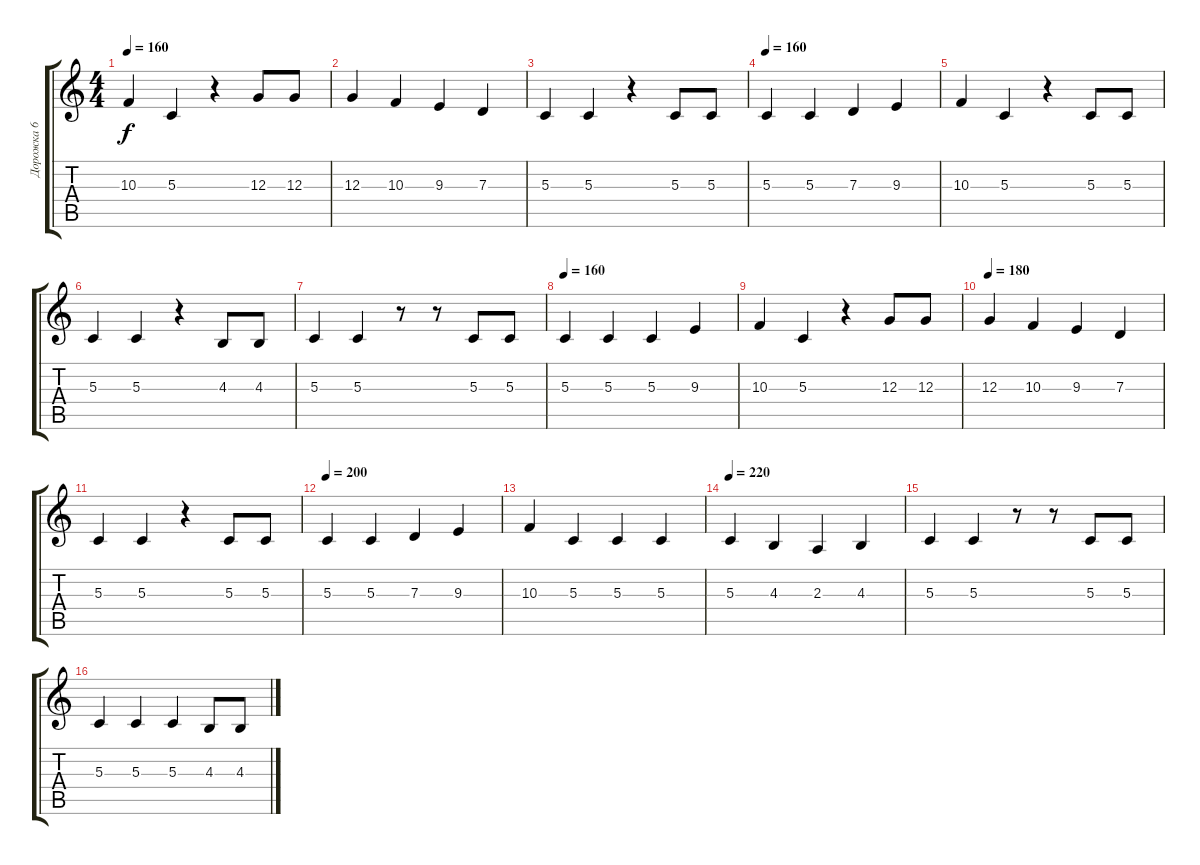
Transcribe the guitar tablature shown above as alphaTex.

\track ("Дорожка 6" "Дорожка 6") {instrument bassoon}
\staff {score tabs}
\tuning (E4 B3 G3 D3 A2 E2) {hide}
\ts (4 4)
\tempo 160
\clef g2
\ks c
10.3.4{dy f} 5.3.4 r.4 12.3.8 12.3.8 |
12.3.4 10.3.4 9.3.4 7.3.4 |
5.3.4 5.3.4 r.4 5.3.8 5.3.8 |
\tempo 160
5.3.4 5.3.4 7.3.4 9.3.4 |
10.3.4 5.3.4 r.4 5.3.8 5.3.8 |
5.3.4 5.3.4 r.4 4.3.8 4.3.8 |
5.3.4 5.3.4 r.8 r.8 5.3.8 5.3.8 |
\tempo 160
5.3.4 5.3.4 5.3.4 9.3.4 |
10.3.4 5.3.4 r.4 12.3.8 12.3.8 |
\tempo 180
12.3.4 10.3.4 9.3.4 7.3.4 |
5.3.4 5.3.4 r.4 5.3.8 5.3.8 |
\tempo 200
5.3.4 5.3.4 7.3.4 9.3.4 |
10.3.4 5.3.4 5.3.4 5.3.4 |
\tempo 220
5.3.4 4.3.4 2.3.4 4.3.4 |
5.3.4 5.3.4 r.8 r.8 5.3.8 5.3.8 |
5.3.4 5.3.4 5.3.4 4.3.8 4.3.8
